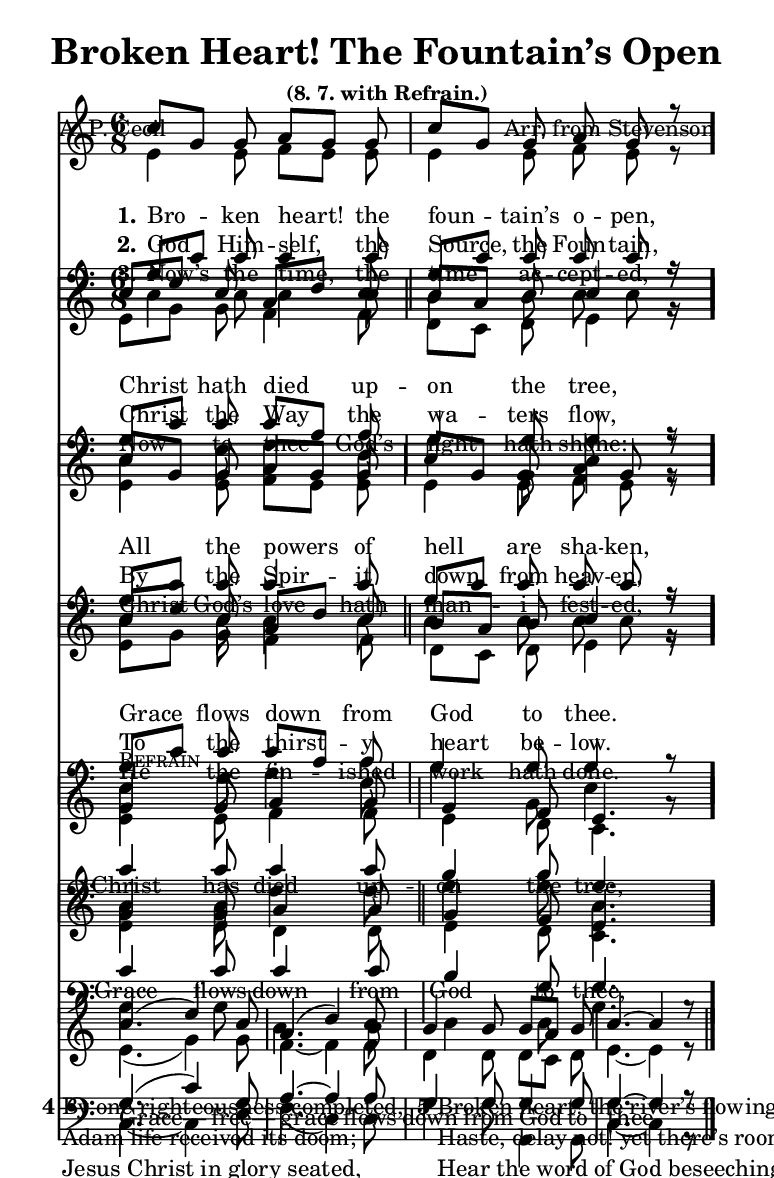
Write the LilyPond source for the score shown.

\include "common/global.ily"
\paper {
  \include "common/paper.ily"
  ragged-bottom = ##t
  ragged-last-bottom = ##t
  %systems-per-page = ##f
  page-count = 1
}

\header{
  title = "Broken Heart! The Fountain’s Open"
  subsubtitle = "(8. 7. with Refrain.)"
  %meter = "8.7. with Refrain."
  poet = "A. P. Cecil"
  composer = "Arr. from Stevenson"
  %copyright = ""
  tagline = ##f
}

% for fermata in MIDI
ta = { \tempo 4=76 }
tb = { \tempo 4=38 }

patternAA = { c8[ c8] c8 c8[ c8] c8 | c8[ c8] c8 c8 c8 c8 }
patternAB = { c8[ c8] c8 c4      c8 | c8[ c8] c8 c8 c8 c8 }
patternAC = { c4      c8 c8[ c8] c8 | c4      c8 c8 c8 c8 }
patternAD = { c4      c8 c4      c8 | c4      c8 c8 c8 c8 }

patternBA = { c8[ c8] c8 c8[ c8] c8 | c8[ c8] c8 c4    c8 }
patternBB = { c8[ c8] c8 c8[ c8] c8 | c4      c8 c4    c8 }
patternBC = { c8[ c8] c8 c4      c8 | c8[ c8] c8 c4    c8 }
patternBD = { c4      c8 c4      c8 | c4      c8 c4    c8 }

patternCA = { c4 c8 c4 c8 | c4 c8 c4. }

patternDA = { c4. c4 c8 | c4. c4 c8 | c4 c8 c8[ c8] c8 | c4. ~ c4 c8 }
patternDB = { c4. c4 c8 | c4. c4 c8 | c4 c8 c4      c8 | c4. ~ c4 c8 }

global = {
  \include "common/overrides.ily"
  \override Staff.TimeSignature.style = #'()
  \time 6/8
  \override Score.MetronomeMark.transparent = ##t % hide all fermata changes too
  \ta
  \key c \major
  %\partial 4
  \autoBeamOff
}

notesSoprano = {
\global
\relative c'' {

  \changePitch \patternAA { c g g a g g | c g g a g r }
  \changePitch \patternBA { c e c a d c | b a b c r }
  \changePitch \patternAA { c g g a g g | c g g a g r }
  \changePitch \patternBA { c e c a d c | b a b c r }

  << s^\markup { \small \caps "Refrain" }
  \changePitch \patternCA { g g a a | g f e } >>
  \changePitch \patternCA { g g a a | g f e }
  \changePitch \patternDA { c'( e) c | a( d) c | b b b a b | c c r }

  \bar "|."

}
}

notesAlto = {
\global
\relative e' {

  \changePitch \patternAC { e e f e e | e e f e r }
  \changePitch \patternBC { e g g f f | d c d e r }
  \changePitch \patternAC { e e f e e | e e f e r }
  \changePitch \patternBC { e g g f f | d c d e r }

  \changePitch \patternCA { e e f f | e d c }
  \changePitch \patternCA { e e d d | e d c }
  \changePitch \patternDA { e( g) g | f ~ f f | d d d c d | e e r }

}
}

notesTenor = {
\global
\relative a {

  \changePitch \patternAB { g c c c c | g c c c c r }
  \changePitch \patternBB { g c c c a a | g g g r }
  \changePitch \patternAB { g c c c c | g c c c c r }
  \changePitch \patternBB { g c c c a a | g g g r }

  \changePitch \patternCA { c c c c | b b g }
  \changePitch \patternCA { c c c c | b g g }
  \changePitch \patternDB { g( c) g | a ~ a a | g g g g | g g r }

}
}

notesBass = {
\global
\relative f {

  \changePitch \patternAD { c c c c | c c c c r }
  \changePitch \patternBD { c e f d | g g, c r }
  \changePitch \patternAD { c c c c | c c c c r }
  \changePitch \patternBD { c e f d | g g, c r }

  \changePitch \patternCA { c c f f | g g c, }
  \changePitch \patternCA { c c f, f | g g c }
  \changePitch \patternDB { c ~ c e | f( d) d | g g g, g | c c r }

}
}

Refrain = \lyricmode {

Christ has died up -- on the tree, \bar "."
Grace flows down from God to thee, \bar "." \break
Grace— free— grace flows down from God to thee. \bar "."

}

wordsA = \lyricmode {
\set stanza = "1."

Bro -- ken heart! the foun -- tain’s o -- pen, \bar "."
Christ hath died up -- on the tree, \bar "." \break
All the powers of hell are sha -- ken, \bar "."
Grace flows down from God to thee. \bar "." \break

}

wordsB = \lyricmode {
\set stanza = "2."

God Him -- self, the Source, the Foun -- tain,
Christ the Way the wa -- ters flow,
By the Spir -- it down from heav -- en,
To the thirst -- y heart be -- low.

\Refrain

}

wordsC = \lyricmode {
\set stanza = "3."

Now’s the time, the time ac -- cept -- ed,
Now to thee God’s light hath shone:
Christ God’s love hath man -- i -- fest -- ed,
He the fin -- ished work hath done.

}

wordsD = \markuplist {

\line { By one righteousness completed, }
\line { Adam life received its doom; }
\line { Jesus Christ in glory seated, }
\line { Everlasting life hath won. }

}

wordsE = \markuplist {

\line { Broken heart! the river’s flowing, }
\line { Haste, delay not! yet there’s room; }
\line { Hear the word of God beseeching, }
\line { “Whosoever thirsts may come.” }

}

\score {
  \context ChoirStaff <<
    \context Staff = upper <<
      \set ChoirStaff.systemStartDelimiter = #'SystemStartBar
      \context Voice  = sopranos { \voiceOne << \notesSoprano >> }
      \context Voice  = altos { \voiceTwo << \notesAlto >> }
      \context Lyrics = one   \lyricsto sopranos \wordsA
      \context Lyrics = two   \lyricsto sopranos \wordsB
      \context Lyrics = three \lyricsto sopranos \wordsC
    >>
    \context Staff = men <<
      \clef bass
      \context Voice  = tenors { \voiceOne << \notesTenor >> }
      \context Voice  = basses { \voiceTwo << \notesBass >> }
    >>
  >>
  \layout {
    \include "common/layout.ily"
  }
  \midi{
    \include "common/midi.ily"
  }
}

\noPageBreak

\markup { \fill-line { %\column {
  \hspace #0.1
	\line{ \bold 4 \column { \wordsD } } %\combine \null \vspace #0.4
  \hspace #0.1
  \line{ \bold 5 \column { \wordsE } } %\combine \null \vspace #0.4
  \hspace #0.1
} } %}

\version "2.18.0"  % necessary for upgrading to future LilyPond versions.

% vi:set et ts=2 sw=2 ai nocindent syntax=lilypond
